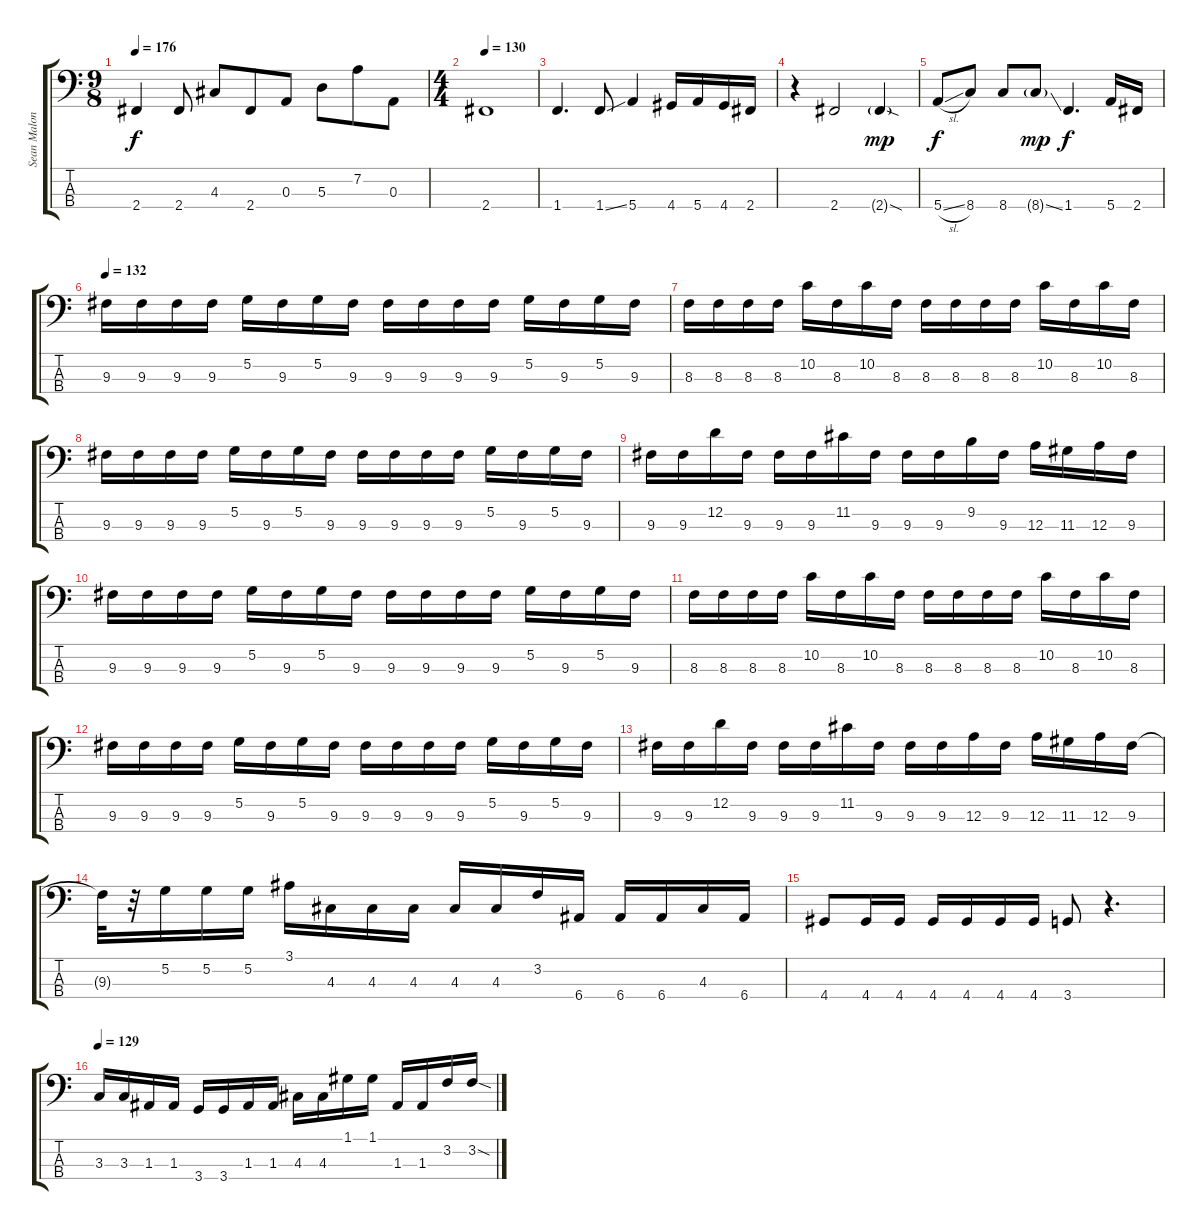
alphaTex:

\track ("Sean Malone" "Sean Malon") {instrument fretlessbass}
\staff {score tabs}
\tuning (G2 D2 A1 E1) {hide}
\ts (9 8)
\tempo 176
\clef f4
\ks c
2.4.4{dy f} 2.4.8 4.3.8 2.4.8 0.3.8 5.3.8 7.2.8 0.3.8 |
\ts (4 4)
\tempo 130
2.4.1 |
1.4.4{d} 1.4{ss}.8 5.4.4 4.4.16 5.4.16 4.4.16 2.4.16 |
r.4 2.4.2 2.4{sod g}.4{dy mp} |
5.4{sl}.8{dy f} 8.4.8 8.4.8 8.4{ss g}.8{dy mp} 1.4.4{d dy f} 5.4.16 2.4.16 |
\tempo 132
9.3.16 9.3.16 9.3.16 9.3.16 5.2.16 9.3.16 5.2.16 9.3.16 9.3.16 9.3.16 9.3.16 9.3.16 5.2.16 9.3.16 5.2.16 9.3.16 |
8.3.16 8.3.16 8.3.16 8.3.16 10.2.16 8.3.16 10.2.16 8.3.16 8.3.16 8.3.16 8.3.16 8.3.16 10.2.16 8.3.16 10.2.16 8.3.16 |
9.3.16 9.3.16 9.3.16 9.3.16 5.2.16 9.3.16 5.2.16 9.3.16 9.3.16 9.3.16 9.3.16 9.3.16 5.2.16 9.3.16 5.2.16 9.3.16 |
9.3.16 9.3.16 12.2.16 9.3.16 9.3.16 9.3.16 11.2.16 9.3.16 9.3.16 9.3.16 9.2.16 9.3.16 12.3.16 11.3.16 12.3.16 9.3.16 |
9.3.16 9.3.16 9.3.16 9.3.16 5.2.16 9.3.16 5.2.16 9.3.16 9.3.16 9.3.16 9.3.16 9.3.16 5.2.16 9.3.16 5.2.16 9.3.16 |
8.3.16 8.3.16 8.3.16 8.3.16 10.2.16 8.3.16 10.2.16 8.3.16 8.3.16 8.3.16 8.3.16 8.3.16 10.2.16 8.3.16 10.2.16 8.3.16 |
9.3.16 9.3.16 9.3.16 9.3.16 5.2.16 9.3.16 5.2.16 9.3.16 9.3.16 9.3.16 9.3.16 9.3.16 5.2.16 9.3.16 5.2.16 9.3.16 |
9.3.16 9.3.16 12.2.16 9.3.16 9.3.16 9.3.16 11.2.16 9.3.16 9.3.16 9.3.16 12.3.16 9.3.16 12.3.16 11.3.16 12.3.16 9.3.16 |
9.3{t}.32 r.32 5.2.16 5.2.16 5.2.16 3.1.16 4.3.16 4.3.16 4.3.16 4.3.16 4.3.16 3.2.16 6.4.16 6.4.16 6.4.16 4.3.16 6.4.16 |
4.4.8 4.4.16 4.4.16 4.4.16 4.4.16 4.4.16 4.4.16 3.4.8 r.4{d} |
\tempo 129
3.3.16 3.3.16 1.3.16 1.3.16 3.4.16 3.4.16 1.3.16 1.3.16 4.3.16 4.3.16 1.1.16 1.1.16 1.3.16 1.3.16 3.2.16 3.2{sod}.16
